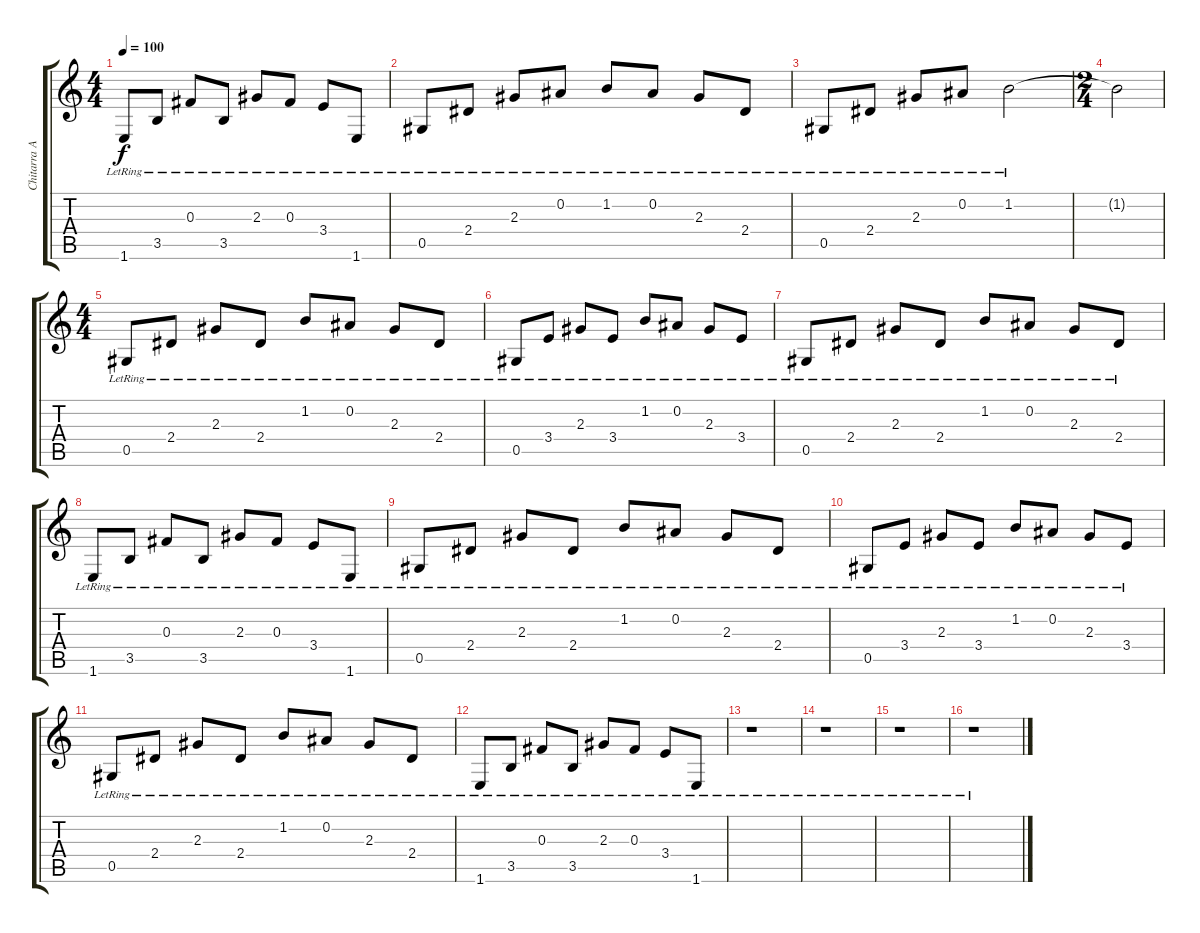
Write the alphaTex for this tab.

\track ("Chitarra Acustica" "Chitarra A") {instrument acousticguitarsteel}
\staff {score tabs}
\tuning (Eb4 Bb3 Gb3 Db3 Ab2 Eb2) {hide}
\ts (4 4)
\tempo 100
\clef g2
\ks c
1.6{lr}.8{dy f} 3.5{lr}.8 0.3{lr}.8 3.5{lr}.8 2.3{lr}.8 0.3{lr}.8 3.4{lr}.8 1.6{lr}.8 |
0.5{lr}.8 2.4{lr}.8 2.3{lr}.8 0.2{lr}.8 1.2{lr}.8 0.2{lr}.8 2.3{lr}.8 2.4{lr}.8 |
0.5{lr}.8 2.4{lr}.8 2.3{lr}.8 0.2{lr}.8 1.2{lr}.2 |
\ts (2 4)
1.2{t}.2 |
\ts (4 4)
0.5{lr}.8 2.4{lr}.8 2.3{lr}.8 2.4{lr}.8 1.2{lr}.8 0.2{lr}.8 2.3{lr}.8 2.4{lr}.8 |
0.5{lr}.8 3.4{lr}.8 2.3{lr}.8 3.4{lr}.8 1.2{lr}.8 0.2{lr}.8 2.3{lr}.8 3.4{lr}.8 |
0.5{lr}.8 2.4{lr}.8 2.3{lr}.8 2.4{lr}.8 1.2{lr}.8 0.2{lr}.8 2.3{lr}.8 2.4{lr}.8 |
1.6{lr}.8 3.5{lr}.8 0.3{lr}.8 3.5{lr}.8 2.3{lr}.8 0.3{lr}.8 3.4{lr}.8 1.6{lr}.8 |
0.5{lr}.8 2.4{lr}.8 2.3{lr}.8 2.4{lr}.8 1.2{lr}.8 0.2{lr}.8 2.3{lr}.8 2.4{lr}.8 |
0.5{lr}.8 3.4{lr}.8 2.3{lr}.8 3.4{lr}.8 1.2{lr}.8 0.2{lr}.8 2.3{lr}.8 3.4{lr}.8 |
0.5{lr}.8 2.4{lr}.8 2.3{lr}.8 2.4{lr}.8 1.2{lr}.8 0.2{lr}.8 2.3{lr}.8 2.4{lr}.8 |
1.6{lr}.8 3.5{lr}.8 0.3{lr}.8 3.5{lr}.8 2.3{lr}.8 0.3{lr}.8 3.4{lr}.8 1.6{lr}.8 |
r.1 |
r.1 |
r.1 |
r.1
